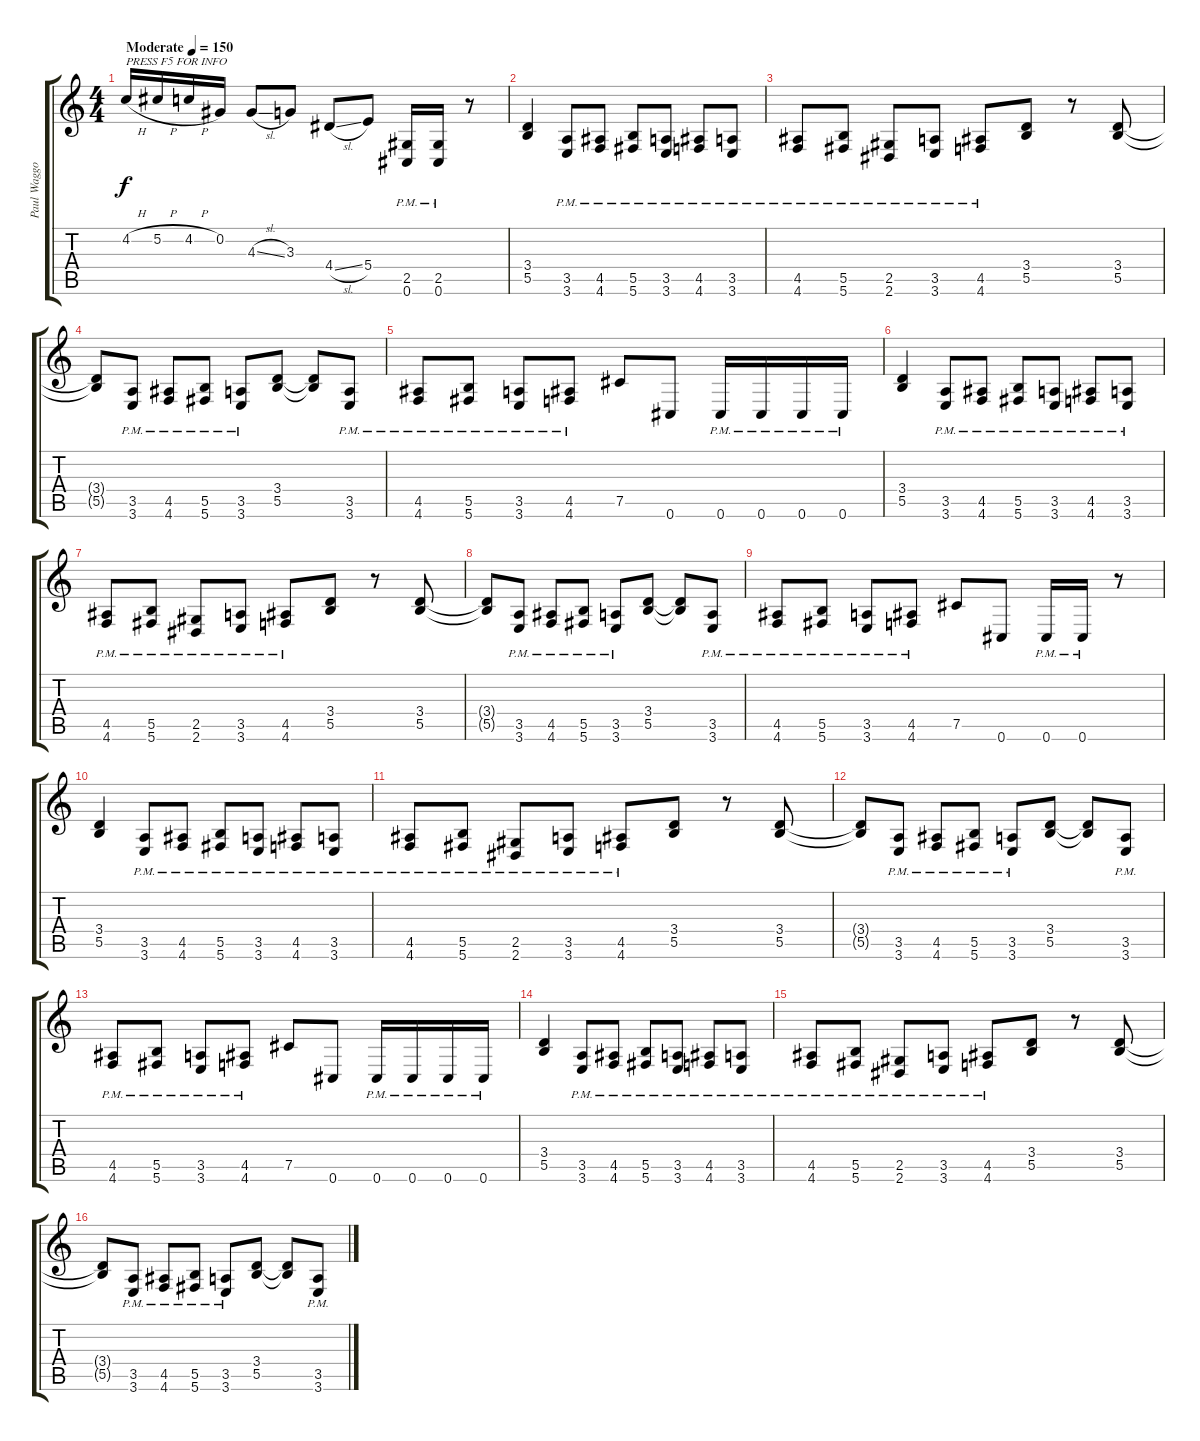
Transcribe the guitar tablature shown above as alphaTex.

\track ("Paul Waggoner" "Paul Waggo") {instrument overdrivenguitar}
\staff {score tabs}
\tuning (Db4 Ab3 E3 B2 Gb2 Db2) {hide}
\ts (4 4)
\tempo (150 "Moderate")
\clef g2
\ks c
4.2{h}.16{txt "PRESS F5 FOR INFO" dy f instrument overdrivenguitar} 5.2{h}.16 4.2{h}.16 0.2.16 4.3{sl}.8 3.3.8 4.4{sl}.8 5.4.8 (2.5{pm} 0.6{pm}).16 (2.5{pm} 0.6{pm}).16 r.8 |
(3.4 5.5).4 (3.5{pm} 3.6{pm}).8 (4.5{pm} 4.6{pm}).8 (5.5{pm} 5.6{pm}).8 (3.5{pm} 3.6{pm}).8 (4.5{pm} 4.6{pm}).8 (3.5{pm} 3.6{pm}).8 |
(4.5{pm} 4.6{pm}).8 (5.5{pm} 5.6{pm}).8 (2.5{pm} 2.6{pm}).8 (3.5{pm} 3.6{pm}).8 (4.5{pm} 4.6{pm}).8 (3.4 5.5).8 r.8 (3.4 5.5).8 |
(3.4{t} 5.5{t}).8 (3.5{pm} 3.6{pm}).8 (4.5{pm} 4.6{pm}).8 (5.5{pm} 5.6{pm}).8 (3.5{pm} 3.6{pm}).8 (3.4 5.5).8 (3.4{t} 5.5{t}).8 (3.5{pm} 3.6{pm}).8 |
(4.5{pm} 4.6{pm}).8 (5.5{pm} 5.6{pm}).8 (3.5{pm} 3.6{pm}).8 (4.5{pm} 4.6{pm}).8 7.5.8 0.6.8 0.6{pm}.16 0.6{pm}.16 0.6{pm}.16 0.6{pm}.16 |
(3.4 5.5).4 (3.5{pm} 3.6{pm}).8 (4.5{pm} 4.6{pm}).8 (5.5{pm} 5.6{pm}).8 (3.5{pm} 3.6{pm}).8 (4.5{pm} 4.6{pm}).8 (3.5{pm} 3.6{pm}).8 |
(4.5{pm} 4.6{pm}).8 (5.5{pm} 5.6{pm}).8 (2.5{pm} 2.6{pm}).8 (3.5{pm} 3.6{pm}).8 (4.5{pm} 4.6{pm}).8 (3.4 5.5).8 r.8 (3.4 5.5).8 |
(3.4{t} 5.5{t}).8 (3.5{pm} 3.6{pm}).8 (4.5{pm} 4.6{pm}).8 (5.5{pm} 5.6{pm}).8 (3.5{pm} 3.6{pm}).8 (3.4 5.5).8 (3.4{t} 5.5{t}).8 (3.5{pm} 3.6{pm}).8 |
(4.5{pm} 4.6{pm}).8 (5.5{pm} 5.6{pm}).8 (3.5{pm} 3.6{pm}).8 (4.5{pm} 4.6{pm}).8 7.5.8 0.6.8 0.6{pm}.16 0.6{pm}.16 r.8 |
(3.4 5.5).4 (3.5{pm} 3.6{pm}).8 (4.5{pm} 4.6{pm}).8 (5.5{pm} 5.6{pm}).8 (3.5{pm} 3.6{pm}).8 (4.5{pm} 4.6{pm}).8 (3.5{pm} 3.6{pm}).8 |
(4.5{pm} 4.6{pm}).8 (5.5{pm} 5.6{pm}).8 (2.5{pm} 2.6{pm}).8 (3.5{pm} 3.6{pm}).8 (4.5{pm} 4.6{pm}).8 (3.4 5.5).8 r.8 (3.4 5.5).8 |
(3.4{t} 5.5{t}).8 (3.5{pm} 3.6{pm}).8 (4.5{pm} 4.6{pm}).8 (5.5{pm} 5.6{pm}).8 (3.5{pm} 3.6{pm}).8 (3.4 5.5).8 (3.4{t} 5.5{t}).8 (3.5{pm} 3.6{pm}).8 |
(4.5{pm} 4.6{pm}).8 (5.5{pm} 5.6{pm}).8 (3.5{pm} 3.6{pm}).8 (4.5{pm} 4.6{pm}).8 7.5.8 0.6.8 0.6{pm}.16 0.6{pm}.16 0.6{pm}.16 0.6{pm}.16 |
(3.4 5.5).4 (3.5{pm} 3.6{pm}).8 (4.5{pm} 4.6{pm}).8 (5.5{pm} 5.6{pm}).8 (3.5{pm} 3.6{pm}).8 (4.5{pm} 4.6{pm}).8 (3.5{pm} 3.6{pm}).8 |
(4.5{pm} 4.6{pm}).8 (5.5{pm} 5.6{pm}).8 (2.5{pm} 2.6{pm}).8 (3.5{pm} 3.6{pm}).8 (4.5{pm} 4.6{pm}).8 (3.4 5.5).8 r.8 (3.4 5.5).8 |
(3.4{t} 5.5{t}).8 (3.5{pm} 3.6{pm}).8 (4.5{pm} 4.6{pm}).8 (5.5{pm} 5.6{pm}).8 (3.5{pm} 3.6{pm}).8 (3.4 5.5).8 (3.4{t} 5.5{t}).8 (3.5{pm} 3.6{pm}).8
